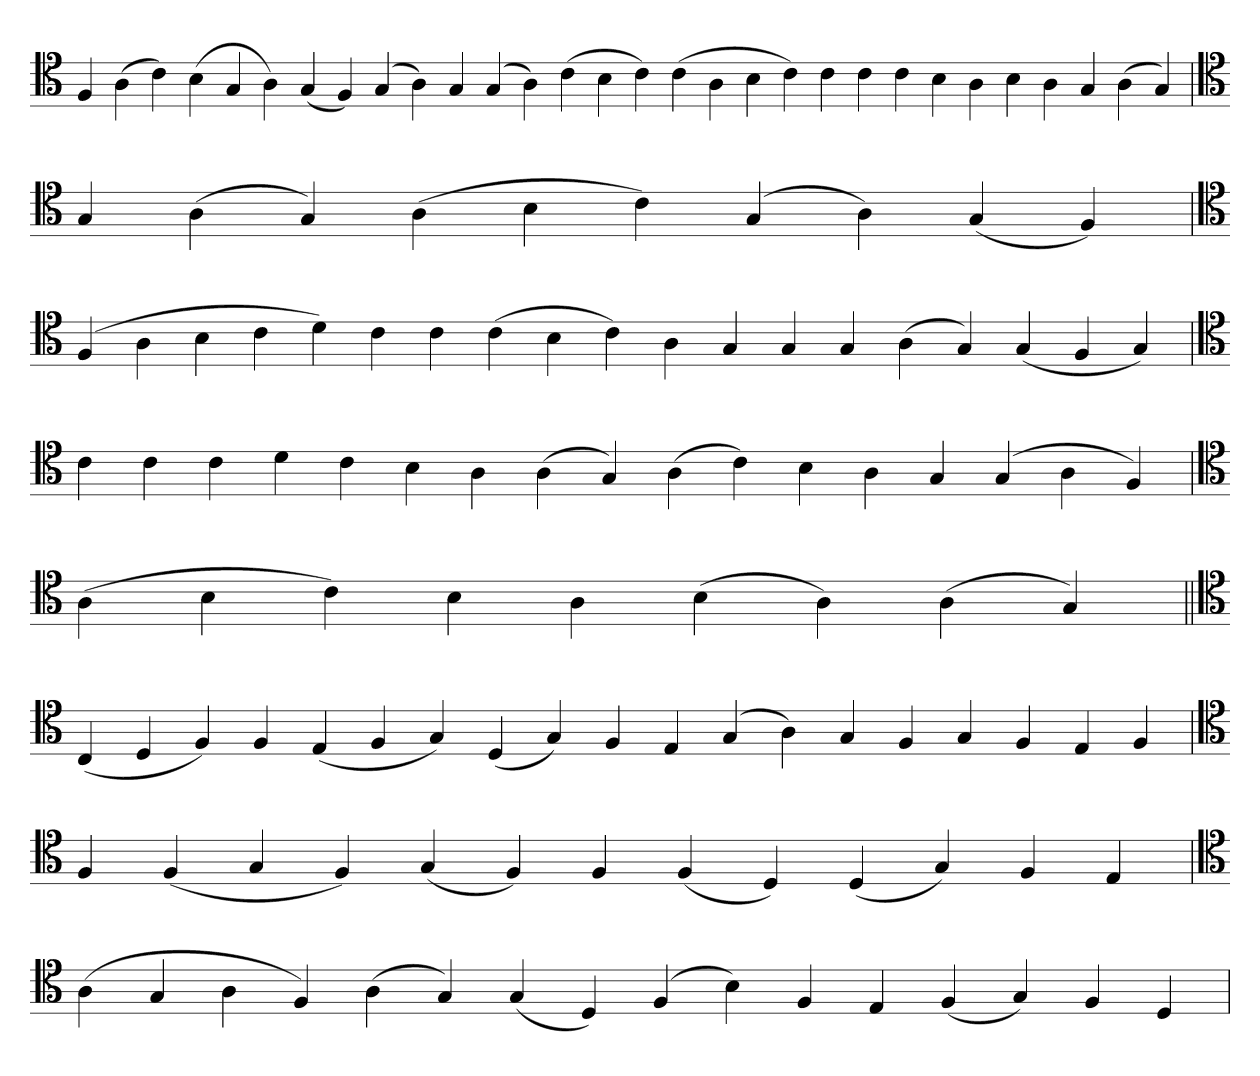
**kern
*part1
*staff1
*clefC4
=
4F
(4A
4c)
(4B
4G
4A)
(4G
4F)
(4G
4A)
4G
(4G
4A)
(4c
4B
4c)
(4c
4A
4B
4c)
4c
4c
4c
4B
4A
4B
4A
4G
(4A
4G)
='
*clefC4
4G
(4A
4G)
(4A
4B
4c)
(4G
4A)
(4G
4F)
=`
*clefC4
(4F
4A
4B
4c
4d)
4c
4c
(4c
4B
4c)
4A
4G
4G
4G
(4A
4G)
(4G
4F
4G)
=`
*clefC4
4c
4c
4c
4d
4c
4B
4A
(4A
4G)
(4A
4c)
4B
4A
4G
(4G
4A
4F)
=`
*clefC4
(4A
4B
4c)
4B
4A
(4B
4A)
(4A
4G)
=||
*clefC4
(4C
4D
4F)
4F
(4E
4F
4G)
(4D
4G)
4F
4E
(4G
4A)
4G
4F
4G
4F
4E
4F
='
*clefC4
4F
(4F
4G
4F)
(4G
4F)
4F
(4F
4D)
(4D
4G)
4F
4E
=`
*clefC4
(4A
4G
4A
4F)
(4A
4G)
(4G
4D)
(4F
4B)
4F
4E
(4F
4G)
4F
4D
=
*-
